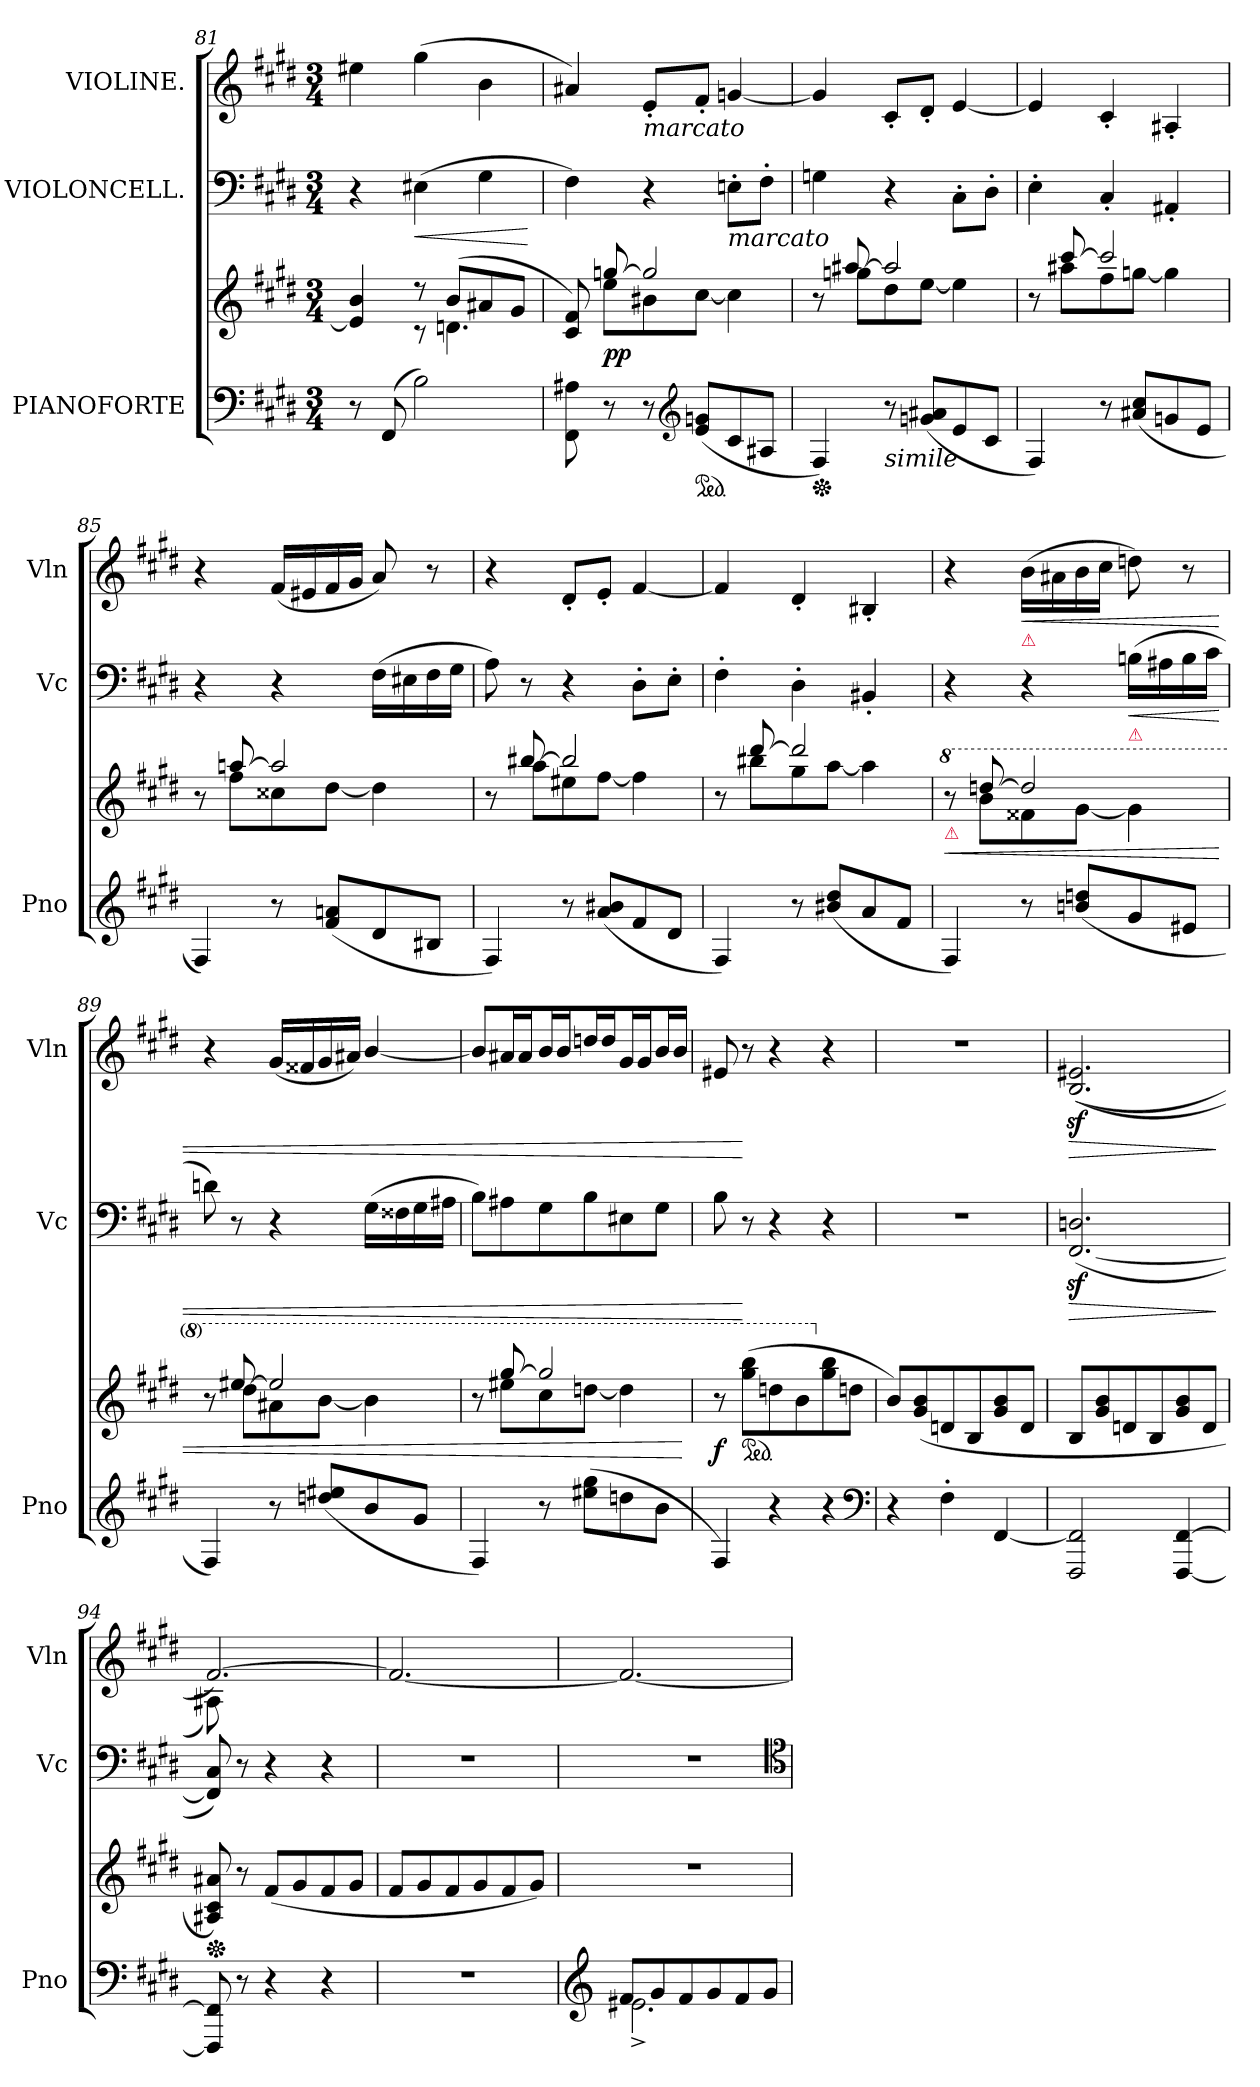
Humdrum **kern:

**kern	**kern	**dynam	**kern	**dynam	**kern	**dynam
*part3	*part3	*part3	*part2	*part2	*part1	*part1
*staff4	*staff3	*staff3/4	*staff2	*staff2	*staff1	*staff1
*I"PIANOFORTE	*	*	*I"VIOLONCELL.	*	*I"VIOLINE.	*
*I'Pno	*	*	*I'Vc	*	*I'Vln	*
*clefF4	*clefG2	*	*clefF4	*	*clefG2	*
*k[f#c#g#d#]	*k[f#c#g#d#]	*	*k[f#c#g#d#]	*	*k[f#c#g#d#]	*
*E:	*E:	*	*E:	*	*E:	*
*M3/4	*M3/4	*	*M3/4	*	*M3/4	*
=81	=81	=81	=81	=81	=81	=81
*	*^	*	*	*	*	*
8r	4e#]/ 4b/	4ryy	.	4r	.	4ee#X\	.
(8FF#/	.	.	.	.	.	.	.
!	!	!	!	!	!LO:HP:b	!	!
2B\)	8r	8r	.	(4E#X\	<	(4gg#\	.
.	(8b/L	4.dn\	.	.	.	.	.
.	8a#X/	.	.	4G#\	.	4b\	.
.	8g#/J	.	.	.	.	.	.
*	*v	*v	*	*	*	*	*
.	.	.	.	[	.	.
=82	=82	=82	=82	=82	=82	=82
*	*^	*	*	*	*	*
8FF#\ 8A#X\	8c#/ 8f#/)	8ryy	.	4F#\)	.	4a#X/)	.
8r	[8ggn/	8ee\L	pp	.	.	.	.
!	!	!	!	!	!	!LO:TX:b:i:t=marcato	!
8r	2gg/]	8b#X\	.	4r	.	8e'/L	.
*clefG2	*	*	*	*	*	*	*
*ped	*	*	*	*	*	*	*
(8e/ 8gn/L	.	[8cc#\J	.	.	.	8f#'/J	.
!	!	!	!	!LO:TX:b:i:t=marcato	!	!	!
8c#/	.	4cc#\]	.	8En'\L	.	[4gn/	.
8A#X/J	.	.	.	8F#'\J	.	.	.
=83	=83	=83	=83	=83	=83	=83	=83
*Xped	*	*	*	*	*	*	*
4F#/)	8r	8ryy	.	4Gn\	.	4g/]	.
.	[8aa#X/	8ggn\L	.	.	.	.	.
!LO:TX:b:i:t=simile	!	!	!	!	!	!	!
8r	2aa#/]	8dd#\	.	4r	.	8c#'/L	.
(8gn/ 8a#X/L	.	[8ee\J	.	.	.	8d#'/J	.
8e/	.	4ee\]	.	8C#'\L	.	[4e/	.
8c#/J	.	.	.	8D#'\J	.	.	.
=84	=84	=84	=84	=84	=84	=84	=84
4F#/)	8r	8ryy	.	4E'\	.	4e/]	.
.	[8ccc#/	8aa#X\L	.	.	.	.	.
8r	2ccc#/]	8ff#\	.	4C#'/	.	4c#'/	.
(8a#X/ 8cc#/L	.	[8ggn\J	.	.	.	.	.
8gn/	.	4gg\]	.	4AA#X'/	.	4A#X'/	.
8e/J	.	.	.	.	.	.	.
=85	=85	=85	=85	=85	=85	=85	=85
4F#/)	8r	8ryy	.	4r	.	4r	.
.	[8aan/	8ff#\L	.	.	.	.	.
8r	2aa/]	8cc##X\	.	4r	.	(16f#/LL	.
.	.	.	.	.	.	16e#X/	.
(8f#/ 8an/L	.	[8dd#\J	.	.	.	16f#/	.
.	.	.	.	.	.	16g#/JJ	.
8d#/	.	4dd#\]	.	(16F#\LL	.	8a/)	.
.	.	.	.	16E#X\	.	.	.
8B#X/J	.	.	.	16F#\	.	8r	.
.	.	.	.	16G#\JJ	.	.	.
=86	=86	=86	=86	=86	=86	=86	=86
4F#/)	8r	8ryy	.	8A\)	.	4r	.
.	[8bb#X/	8aa\L	.	8r	.	.	.
8r	2bb#/]	8ee#X\	.	4r	.	8d#'/L	.
(8a/ 8b#X/L	.	[8ff#\J	.	.	.	8e'/J	.
8f#/	.	4ff#\]	.	8D#'\L	.	[4f#/	.
8d#/J	.	.	.	8E'\J	.	.	.
=87	=87	=87	=87	=87	=87	=87	=87
4F#/)	8r	8ryy	.	4F#'\	.	4f#/]	.
.	[8ddd#/	8bb#X\L	.	.	.	.	.
8r	2ddd#/]	8gg#\	.	4D#'\	.	4d#'/	.
(8b#X/ 8dd#/L	.	[8aa\J	.	.	.	.	.
8a/	.	4aa\]	.	4BB#X'/	.	4B#X'/	.
8f#/J	.	.	.	.	.	.	.
=88	=88	=88	=88	=88	=88	=88	=88
*	*8va	*	*	*	*	*	*
!	!LO:TX:b:color=crimson:t=⚠	!	!	!	!	!	!
!	!	!	!LO:HP:b	!	!	!	!
4F#/)	8r	8ryy	<	4r	.	4r	.
.	[8dddn/	8bb\L	.	.	.	.	.
!	!	!	!	!	!	!LO:TX:b:color=crimson:t=⚠	!
!	!	!	!	!	!	!	!LO:HP:b
8r	2ddd/]	8ff##X\	.	4r	.	(16b\LL	<
.	.	.	.	.	.	16a#X\	.
(8bn/ 8ddn/L	.	[8gg#\J	.	.	.	16b\	.
.	.	.	.	.	.	16cc#\JJ	.
!	!	!	!	!LO:TX:b:color=crimson:t=⚠	!	!	!
!	!	!	!	!	!LO:HP:b	!	!
8g#/	.	4gg#\]	.	(16Bn\LL	<	8ddn\)	.
.	.	.	.	16A#X\	.	.	.
8e#X/J	.	.	.	16B\	.	8r	.
.	.	.	.	16c#\JJ	.	.	.
=89	=89	=89	=89	=89	=89	=89	=89
4F#/)	8r	8ryy	.	8dn\)	.	4r	.
.	[8eee#X/	8ddd#\L	.	8r	.	.	.
8r	2eee#/]	8aa#X\	.	4r	.	(16g#/LL	.
.	.	.	.	.	.	16f##X/	.
(8ddn/ 8ee#X/L	.	[8bb\J	.	.	.	16g#/	.
.	.	.	.	.	.	16a#X/JJ)	.
8b/	.	4bb\]	.	(16G#\LL	.	[4b/	.
.	.	.	.	16F##X\	.	.	.
8g#/J	.	.	.	16G#\	.	.	.
.	.	.	.	16A#X\JJ	.	.	.
=90	=90	=90	=90	=90	=90	=90	=90
4F#/)	8r	8ryy	.	8B\L)	.	8b/L]	.
.	[8ggg#/	8eee#X\L	.	8A#X\	.	16a#X/L	.
.	.	.	.	.	.	16a#/J	.
8r	2ggg#/]	8ccc#\	.	8G#\	.	16b/L	.
.	.	.	.	.	.	16b/J	.
(8ee#X\ 8gg#\L	.	[8dddn\J	.	8B\	.	16ddn/L	.
.	.	.	.	.	.	16dd/J	.
8ddn\	.	4ddd\]	.	8E#X\	.	16g#/L	.
.	.	.	.	.	.	16g#/J	.
8b\J	.	.	.	8G#\J	.	16b/L	.
.	.	.	.	.	.	16b/JJ	.
*	*v	*v	*	*	*	*	*
.	.	[	.	.	.	.
=91	=91	=91	=91	=91	=91	=91
4F#/)	8r	f	8B\	.	8e#X/	.
*	*ped	*	*	*	*	*
.	(>8ggg#\ 8bbb\L	.	8r	[	8r	[
4r	8dddn\	.	4r	.	4r	.
.	8bb\	.	.	.	.	.
*	*X8va	*	*	*	*	*
4r	8gg#\ 8bb\	.	4r	.	4r	.
.	8ddn\J	.	.	.	.	.
*clefF4	*	*	*	*	*	*
=92	=92	=92	=92	=92	=92	=92
4r	8b/L)	.	2.r	.	2.r	.
.	(<8g#/ 8b/	.	.	.	.	.
4F#'\	8dn/	.	.	.	.	.
.	8B/	.	.	.	.	.
[4FF#/	8g#/ 8b/	.	.	.	.	.
.	8d/J	.	.	.	.	.
=93	=93	=93	=93	=93	=93	=93
!	!	!	!	!LO:HP:b	!	!LO:HP:b
2FFF#/ 2FF#]/	8B/L	.	(>[2.FF#z/ 2.Dnz/	>	(<(>2.Bz/ 2.e#Xz/	>
.	8g#/ 8b/	.	.	.	.	.
.	8dn/	.	.	.	.	.
.	8B/	.	.	.	.	.
[4FFF#/ [4FF#/	8g#/ 8b/	.	.	.	.	.
.	8d/J	.	.	.	.	.
.	.	.	.	]	.	]
=94	=94	=94	=94	=94	=94	=94
*	*	*	*	*	*^	*
*	*Xped	*	*	*	*	*	*
8FFF#]/ 8FF#]/	8A#X/ 8c#/ 8a#X/)	.	8FF#]/ 8C#/)	.	[2.f#/)	8A#X\)	.
8r	8r	.	8r	.	.	8ryy	.
4r	(8f#/L	.	4r	.	.	4ryy	.
.	8g#/	.	.	.	.	.	.
4r	8f#/	.	4r	.	.	4ryy	.
.	8g#/J	.	.	.	.	.	.
*	*	*	*	*	*v	*v	*
=95	=95	=95	=95	=95	=95	=95
2.r	8f#/L	.	2.r	.	2.f#/_	.
.	8g#/	.	.	.	.	.
.	8f#/	.	.	.	.	.
.	8g#/	.	.	.	.	.
.	8f#/	.	.	.	.	.
.	8g#/J)	.	.	.	.	.
=96	=96	=96	=96	=96	=96	=96
*clefG2	*	*	*	*	*	*
*^	*	*	*	*	*	*
8f#/L	2.e#X^\	2.r	.	2.r	.	2.f#/_	.
8g#/	.	.	.	.	.	.	.
8f#/	.	.	.	.	.	.	.
8g#/	.	.	.	.	.	.	.
8f#/	.	.	.	.	.	.	.
8g#/J	.	.	.	.	.	.	.
*v	*v	*	*	*	*	*	*
*	*	*	*clefC4	*	*	*
=	=	=	=	=	=	=
*-	*-	*-	*-	*-	*-	*-
